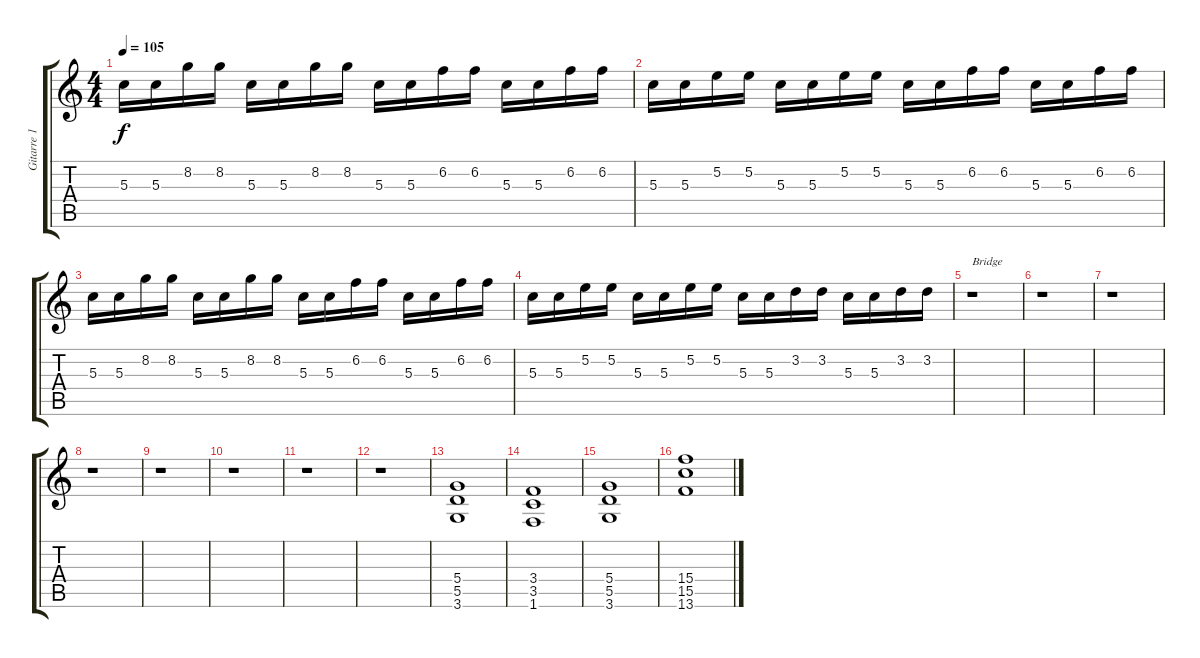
\track ("Gitarre 1" "Gitarre 1") {instrument distortionguitar}
\staff {score tabs}
\tuning (E4 B3 G3 D3 A2 E2) {hide}
\ts (4 4)
\tempo 105
\clef g2
\ks c
5.3.16{dy f} 5.3.16 8.2.16 8.2.16 5.3.16 5.3.16 8.2.16 8.2.16 5.3.16 5.3.16 6.2.16 6.2.16 5.3.16 5.3.16 6.2.16 6.2.16 |
5.3.16 5.3.16 5.2.16 5.2.16 5.3.16 5.3.16 5.2.16 5.2.16 5.3.16 5.3.16 6.2.16 6.2.16 5.3.16 5.3.16 6.2.16 6.2.16 |
5.3.16 5.3.16 8.2.16 8.2.16 5.3.16 5.3.16 8.2.16 8.2.16 5.3.16 5.3.16 6.2.16 6.2.16 5.3.16 5.3.16 6.2.16 6.2.16 |
5.3.16 5.3.16 5.2.16 5.2.16 5.3.16 5.3.16 5.2.16 5.2.16 5.3.16 5.3.16 3.2.16 3.2.16 5.3.16 5.3.16 3.2.16 3.2.16 |
r.1{txt "Bridge"} |
r.1 |
r.1 |
r.1 |
r.1 |
r.1 |
r.1 |
r.1 |
(5.4 5.5 3.6).1 |
(3.4 3.5 1.6).1 |
(5.4 5.5 3.6).1 |
(15.4 15.5 13.6).1
